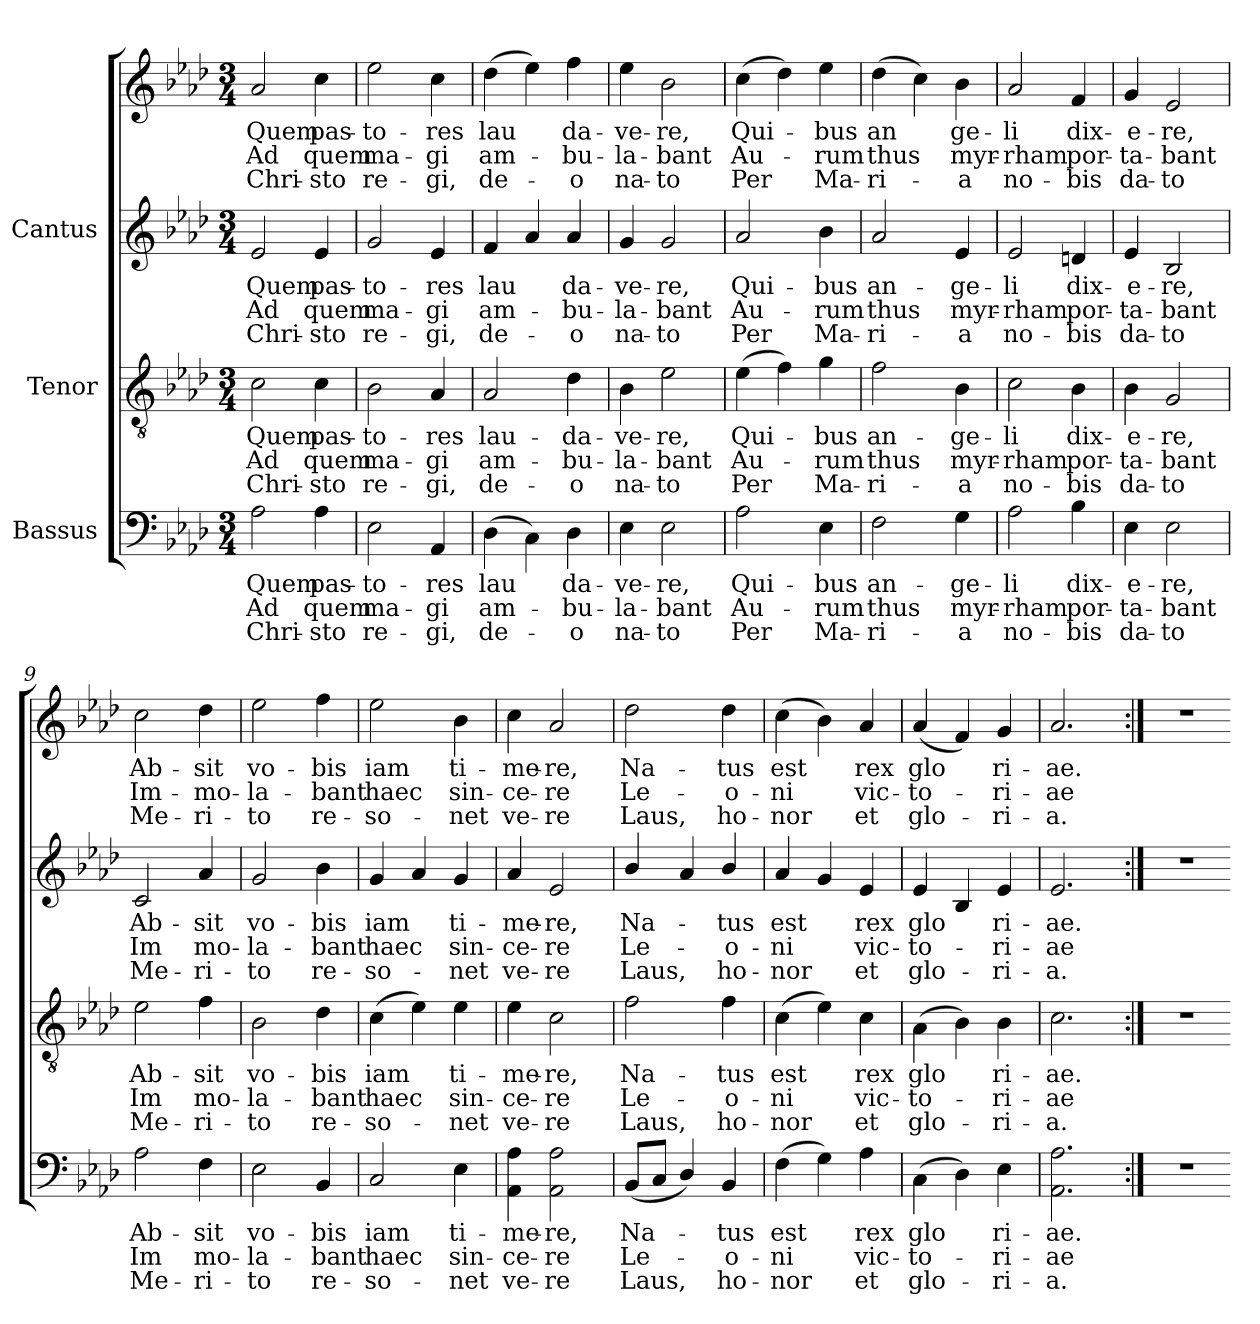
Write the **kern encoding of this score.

**kern	**text	**text	**text	**kern	**text	**text	**text	**kern	**text	**text	**text	**kern	**text	**text	**text
*part3	*part3	*part3	*part3	*part2	*part2	*part2	*part2	*part1	*part1	*part1	*part1	*part1	*part1	*part1	*part1
*staff4	*staff4	*staff4	*staff4	*staff3	*staff3	*staff3	*staff3	*staff2	*staff2	*staff2	*staff2	*staff1	*staff1	*staff1	*staff1
*I"Bassus	*	*	*	*I"Tenor	*	*	*	*I"Cantus	*	*	*	*	*	*	*
!!LO:PB:g=z
*stria5	*	*	*	*stria5	*	*	*	*stria5	*	*	*	*stria5	*	*	*
*clefF4	*	*	*	*clefGv2	*	*	*	*clefG2	*	*	*	*clefG2	*	*	*
*k[b-e-a-d-]	*	*	*	*k[b-e-a-d-]	*	*	*	*k[b-e-a-d-]	*	*	*	*k[b-e-a-d-]	*	*	*
*A-:	*	*	*	*A-:	*	*	*	*A-:	*	*	*	*A-:	*	*	*
*M3/4	*	*	*	*M3/4	*	*	*	*M3/4	*	*	*	*M3/4	*	*	*
*MM108	*	*	*	*MM108	*	*	*	*MM108	*	*	*	*MM108	*	*	*
=1	=1	=1	=1	=1	=1	=1	=1	=1	=1	=1	=1	=1	=1	=1	=1
!	!LO:LY:b:cj	!LO:LY:b:cj	!LO:LY:b:cj	!	!LO:LY:b:cj	!LO:LY:b:cj	!LO:LY:b:cj	!	!LO:LY:b:cj	!LO:LY:b:cj	!LO:LY:b:cj	!	!LO:LY:b:cj	!LO:LY:b:cj	!LO:LY:b:cj
2A-\	Quem	Ad	Chri-	2c\	Quem	Ad	Chri-	2e-/	Quem	Ad	Chri-	2a-/	Quem	Ad	Chri-
!	!LO:LY:b:cj	!LO:LY:b:cj	!LO:LY:b:cj	!	!LO:LY:b:cj	!LO:LY:b:cj	!LO:LY:b:cj	!	!LO:LY:b:cj	!LO:LY:b:cj	!LO:LY:b:cj	!	!LO:LY:b:cj	!LO:LY:b:cj	!LO:LY:b:cj
4A-\	-pas-	-quem	sto	4c\	-pas-	-quem	sto	4e-/	-pas-	-quem	sto	4cc\	-pas-	-quem	sto
=2	=2	=2	=2	=2	=2	=2	=2	=2	=2	=2	=2	=2	=2	=2	=2
!	!LO:LY:b:cj	!LO:LY:b:cj	!LO:LY:b:cj	!	!LO:LY:b:cj	!LO:LY:b:cj	!LO:LY:b:cj	!	!LO:LY:b:cj	!LO:LY:b:cj	!LO:LY:b:cj	!	!LO:LY:b:cj	!LO:LY:b:cj	!LO:LY:b:cj
2E-\	to-	-ma-	-re-	2B-\	to-	-ma-	-re-	2g/	to-	-ma-	-re-	2ee-\	to-	-ma-	-re-
!	!LO:LY:b:cj	!LO:LY:b:cj	!LO:LY:b:cj	!	!LO:LY:b:cj	!LO:LY:b:cj	!LO:LY:b:cj	!	!LO:LY:b:cj	!LO:LY:b:cj	!LO:LY:b:cj	!	!LO:LY:b:cj	!LO:LY:b:cj	!LO:LY:b:cj
4AA-/	-res	gi	gi,	4A-/	-res	gi	gi,	4e-/	-res	gi	gi,	4cc\	-res	gi	gi,
=3	=3	=3	=3	=3	=3	=3	=3	=3	=3	=3	=3	=3	=3	=3	=3
!	!LO:LY:b:cj	!LO:LY:b:cj	!LO:LY:b:cj	!	!LO:LY:b:cj	!LO:LY:b:cj	!LO:LY:b:cj	!	!LO:LY:b:cj	!LO:LY:b:cj	!LO:LY:b:cj	!	!LO:LY:b:cj	!LO:LY:b:cj	!LO:LY:b:cj
(>4D-\	lau-	-am-	-de-	2A-/	lau-	-am-	-de-	4f/	lau-	-am-	-de-	(>4dd-\	lau-	-am-	-de-
!	!LO:LY:b:cj	!LO:LY:b:cj	!LO:LY:b:cj	!	!	!	!	!	!LO:LY:b:cj	!LO:LY:b:cj	!LO:LY:b:cj	!	!LO:LY:b:cj	!LO:LY:b:cj	!LO:LY:b:cj
4C\)	-	.	.	.	.	.	.	4a-/	-	.	.	4ee-\)	-	.	.
!	!LO:LY:b:cj	!LO:LY:b:cj	!LO:LY:b:cj	!	!LO:LY:b:cj	!LO:LY:b:cj	!LO:LY:b:cj	!	!LO:LY:b:cj	!LO:LY:b:cj	!LO:LY:b:cj	!	!LO:LY:b:cj	!LO:LY:b:cj	!LO:LY:b:cj
4D-\	da-	-bu-	-o	4d-\	-da-	-bu-	-o	4a-/	da-	-bu-	-o	4ff\	da-	-bu-	-o
=4	=4	=4	=4	=4	=4	=4	=4	=4	=4	=4	=4	=4	=4	=4	=4
!	!LO:LY:b:cj	!LO:LY:b:cj	!LO:LY:b:cj	!	!LO:LY:b:cj	!LO:LY:b:cj	!LO:LY:b:cj	!	!LO:LY:b:cj	!LO:LY:b:cj	!LO:LY:b:cj	!	!LO:LY:b:cj	!LO:LY:b:cj	!LO:LY:b:cj
4E-\	ve-	-la-	-na-	4B-\	ve-	-la-	-na-	4g/	ve-	-la-	-na-	4ee-\	ve-	-la-	-na-
!	!LO:LY:b:cj	!LO:LY:b:cj	!LO:LY:b:cj	!	!LO:LY:b:cj	!LO:LY:b:cj	!LO:LY:b:cj	!	!LO:LY:b:cj	!LO:LY:b:cj	!LO:LY:b:cj	!	!LO:LY:b:cj	!LO:LY:b:cj	!LO:LY:b:cj
2E-\	-re,	bant	to	2e-\	-re,	bant	to	2g/	-re,	bant	to	2b-\	-re,	bant	to
=5	=5	=5	=5	=5	=5	=5	=5	=5	=5	=5	=5	=5	=5	=5	=5
!	!LO:LY:b:cj	!LO:LY:b:cj	!LO:LY:b:cj	!	!LO:LY:b:cj	!LO:LY:b:cj	!LO:LY:b:cj	!	!LO:LY:b:cj	!LO:LY:b:cj	!LO:LY:b:cj	!	!LO:LY:b:cj	!LO:LY:b:cj	!LO:LY:b:cj
2A-\	Qui-	-Au-	-Per	(>4e-\	Qui-	-Au-	-Per	2a-/	-Qui-	-Au-	-Per	(>4cc\	Qui-	-Au-	-Per
!	!	!	!	!	!LO:LY:b:cj	!LO:LY:b:cj	!LO:LY:b:cj	!	!	!	!	!	!LO:LY:b:cj	!LO:LY:b:cj	!LO:LY:b:cj
.	.	.	.	4f\)	.	.	.	.	.	.	.	4dd-\)	.	.	.
!	!LO:LY:b:cj	!LO:LY:b:cj	!LO:LY:b:cj	!	!LO:LY:b:cj	!LO:LY:b:cj	!LO:LY:b:cj	!	!LO:LY:b:cj	!LO:LY:b:cj	!LO:LY:b:cj	!	!LO:LY:b:cj	!LO:LY:b:cj	!LO:LY:b:cj
4E-\	bus	rum	Ma-	4g\	bus	rum	Ma-	4b-\	bus	rum	Ma-	4ee-\	bus	rum	Ma-
=6	=6	=6	=6	=6	=6	=6	=6	=6	=6	=6	=6	=6	=6	=6	=6
!	!LO:LY:b:cj	!LO:LY:b:cj	!LO:LY:b:cj	!	!LO:LY:b:cj	!LO:LY:b:cj	!LO:LY:b:cj	!	!LO:LY:b:cj	!LO:LY:b:cj	!LO:LY:b:cj	!	!LO:LY:b:cj	!LO:LY:b:cj	!LO:LY:b:cj
2F\	-an-	-thus	ri-	2f\	-an-	-thus	ri-	2a-/	an-	-thus	ri-	(>4dd-\	-an-	-thus	ri-
!	!	!	!	!	!	!	!	!	!	!	!	!	!LO:LY:b:cj	!LO:LY:b:cj	!LO:LY:b:cj
.	.	.	.	.	.	.	.	.	.	.	.	4cc\)	-	.	.
!	!LO:LY:b:cj	!LO:LY:b:cj	!LO:LY:b:cj	!	!LO:LY:b:cj	!LO:LY:b:cj	!LO:LY:b:cj	!	!LO:LY:b:cj	!LO:LY:b:cj	!LO:LY:b:cj	!	!LO:LY:b:cj	!LO:LY:b:cj	!LO:LY:b:cj
4G\	-ge-	-myr-	-a	4B-\	-ge-	-myr-	-a	4e-/	-ge-	-myr-	-a	4b-\	ge-	-myr-	-a
=7	=7	=7	=7	=7	=7	=7	=7	=7	=7	=7	=7	=7	=7	=7	=7
!	!LO:LY:b:cj	!LO:LY:b:cj	!LO:LY:b:cj	!	!LO:LY:b:cj	!LO:LY:b:cj	!LO:LY:b:cj	!	!LO:LY:b:cj	!LO:LY:b:cj	!LO:LY:b:cj	!	!LO:LY:b:cj	!LO:LY:b:cj	!LO:LY:b:cj
2A-\	li	rham	no-	2c\	li	rham	no-	2e-/	li	rham	no-	2a-/	li	rham	no-
!	!LO:LY:b:cj	!LO:LY:b:cj	!LO:LY:b:cj	!	!LO:LY:b:cj	!LO:LY:b:cj	!LO:LY:b:cj	!	!LO:LY:b:cj	!LO:LY:b:cj	!LO:LY:b:cj	!	!LO:LY:b:cj	!LO:LY:b:cj	!LO:LY:b:cj
4B-\	-dix-	-por-	-bis	4B-\	-dix-	-por-	-bis	4dn/	-dix-	-por-	-bis	4f/	-dix-	-por-	-bis
!!LO:LB:g=z
=8	=8	=8	=8	=8	=8	=8	=8	=8	=8	=8	=8	=8	=8	=8	=8
!	!LO:LY:b:cj	!LO:LY:b:cj	!LO:LY:b:cj	!	!LO:LY:b:cj	!LO:LY:b:cj	!LO:LY:b:cj	!	!LO:LY:b:cj	!LO:LY:b:cj	!LO:LY:b:cj	!	!LO:LY:b:cj	!LO:LY:b:cj	!LO:LY:b:cj
4E-\	e-	-ta-	-da-	4B-\	e-	-ta-	-da-	4e-/	e-	-ta-	-da-	4g/	e-	-ta-	-da-
!	!LO:LY:b:cj	!LO:LY:b:cj	!LO:LY:b:cj	!	!LO:LY:b:cj	!LO:LY:b:cj	!LO:LY:b:cj	!	!LO:LY:b:cj	!LO:LY:b:cj	!LO:LY:b:cj	!	!LO:LY:b:cj	!LO:LY:b:cj	!LO:LY:b:cj
2E-\	-re,	bant	to	2G/	-re,	bant	to	2B-/	-re,	bant	to	2e-/	-re,	bant	to
=9	=9	=9	=9	=9	=9	=9	=9	=9	=9	=9	=9	=9	=9	=9	=9
!	!LO:LY:b:cj	!LO:LY:b:cj	!LO:LY:b:cj	!	!LO:LY:b:cj	!LO:LY:b:cj	!LO:LY:b:cj	!	!LO:LY:b:cj	!LO:LY:b:cj	!LO:LY:b:cj	!	!LO:LY:b:cj	!LO:LY:b:cj	!LO:LY:b:cj
2A-\	Ab-	-Im	Me-	2e-\	Ab-	-Im	Me-	2c/	-Ab-	-Im	Me-	2cc\	Ab-	-Im-	-Me-
!	!LO:LY:b:cj	!LO:LY:b:cj	!LO:LY:b:cj	!	!LO:LY:b:cj	!LO:LY:b:cj	!LO:LY:b:cj	!	!LO:LY:b:cj	!LO:LY:b:cj	!LO:LY:b:cj	!	!LO:LY:b:cj	!LO:LY:b:cj	!LO:LY:b:cj
4F\	-sit	mo-	-ri-	4f\	-sit	mo-	-ri-	4a-/	-sit	mo-	-ri-	4dd-\	-sit	mo-	-ri-
=10	=10	=10	=10	=10	=10	=10	=10	=10	=10	=10	=10	=10	=10	=10	=10
!	!LO:LY:b:cj	!LO:LY:b:cj	!LO:LY:b:cj	!	!LO:LY:b:cj	!LO:LY:b:cj	!LO:LY:b:cj	!	!LO:LY:b:cj	!LO:LY:b:cj	!LO:LY:b:cj	!	!LO:LY:b:cj	!LO:LY:b:cj	!LO:LY:b:cj
2E-\	-vo-	-la-	-to	2B-\	-vo-	-la-	-to	2g/	-vo-	-la-	-to	2ee-\	-vo-	-la-	-to
!	!LO:LY:b:cj	!LO:LY:b:cj	!LO:LY:b:cj	!	!LO:LY:b:cj	!LO:LY:b:cj	!LO:LY:b:cj	!	!LO:LY:b:cj	!LO:LY:b:cj	!LO:LY:b:cj	!	!LO:LY:b:cj	!LO:LY:b:cj	!LO:LY:b:cj
4BB-/	bis	bant	re-	4d-\	bis	bant	re-	4b-\	bis	bant	re-	4ff\	bis	bant	re-
=11	=11	=11	=11	=11	=11	=11	=11	=11	=11	=11	=11	=11	=11	=11	=11
!	!LO:LY:b:cj	!LO:LY:b:cj	!LO:LY:b:cj	!	!LO:LY:b:cj	!LO:LY:b:cj	!LO:LY:b:cj	!	!LO:LY:b:cj	!LO:LY:b:cj	!LO:LY:b:cj	!	!LO:LY:b:cj	!LO:LY:b:cj	!LO:LY:b:cj
2C/	-iam	haec	so-	(>4c\	-iam	haec	so-	4g/	iam	haec	so-	2ee-\	-iam	haec	so-
!	!	!	!	!	!LO:LY:b:cj	!LO:LY:b:cj	!LO:LY:b:cj	!	!LO:LY:b:cj	!LO:LY:b:cj	!LO:LY:b:cj	!	!	!	!
.	.	.	.	4e-\)	-	.	.	4a-/	-	.	.	.	.	.	.
!	!LO:LY:b:cj	!LO:LY:b:cj	!LO:LY:b:cj	!	!LO:LY:b:cj	!LO:LY:b:cj	!LO:LY:b:cj	!	!LO:LY:b:cj	!LO:LY:b:cj	!LO:LY:b:cj	!	!LO:LY:b:cj	!LO:LY:b:cj	!LO:LY:b:cj
4E-\	-ti-	-sin-	-net	4e-\	ti-	-sin-	-net	4g/	ti-	-sin-	-net	4b-\	-ti-	-sin-	-net
=12	=12	=12	=12	=12	=12	=12	=12	=12	=12	=12	=12	=12	=12	=12	=12
!	!LO:LY:b:cj	!LO:LY:b:cj	!LO:LY:b:cj	!	!LO:LY:b:cj	!LO:LY:b:cj	!LO:LY:b:cj	!	!LO:LY:b:cj	!LO:LY:b:cj	!LO:LY:b:cj	!	!LO:LY:b:cj	!LO:LY:b:cj	!LO:LY:b:cj
4A-\ 4AA-\	me-	-ce-	-ve-	4e-\	me-	-ce-	-ve-	4a-/	me-	-ce-	-ve-	4cc\	me-	-ce-	-ve-
!	!LO:LY:b:cj	!LO:LY:b:cj	!LO:LY:b:cj	!	!LO:LY:b:cj	!LO:LY:b:cj	!LO:LY:b:cj	!	!LO:LY:b:cj	!LO:LY:b:cj	!LO:LY:b:cj	!	!LO:LY:b:cj	!LO:LY:b:cj	!LO:LY:b:cj
2A-\ 2AA-\	-re,	re	re	2c\	-re,	re	re	2e-/	-re,	re	re	2a-/	-re,	re	re
=13	=13	=13	=13	=13	=13	=13	=13	=13	=13	=13	=13	=13	=13	=13	=13
!	!LO:LY:b:cj	!LO:LY:b:cj	!LO:LY:b:cj	!	!LO:LY:b:cj	!LO:LY:b:cj	!LO:LY:b:cj	!	!LO:LY:b:cj	!LO:LY:b:cj	!LO:LY:b:cj	!	!LO:LY:b:cj	!LO:LY:b:cj	!LO:LY:b:cj
(<8BB-/L	Na-	-Le-	-Laus,	2f\	Na-	-Le-	-Laus,	4b-/	-Na-	-Le-	-Laus,	2dd-\	Na-	-Le-	-Laus,
!	!LO:LY:b:cj	!LO:LY:b:cj	!LO:LY:b:cj	!	!	!	!	!	!	!	!	!	!	!	!
8C/J	.	.	.	.	.	.	.	.	.	.	.	.	.	.	.
!	!LO:LY:b:cj	!LO:LY:b:cj	!LO:LY:b:cj	!	!	!	!	!	!LO:LY:b:cj	!LO:LY:b:cj	!LO:LY:b:cj	!	!	!	!
4D-/)	.	.	.	.	.	.	.	4a-/	.	.	.	.	.	.	.
!	!LO:LY:b:cj	!LO:LY:b:cj	!LO:LY:b:cj	!	!LO:LY:b:cj	!LO:LY:b:cj	!LO:LY:b:cj	!	!LO:LY:b:cj	!LO:LY:b:cj	!LO:LY:b:cj	!	!LO:LY:b:cj	!LO:LY:b:cj	!LO:LY:b:cj
4BB-/	tus	o-	-ho-	4f\	tus	o-	-ho-	4b-/	tus	o-	-ho-	4dd-\	tus	o-	-ho-
=14	=14	=14	=14	=14	=14	=14	=14	=14	=14	=14	=14	=14	=14	=14	=14
!	!LO:LY:b:cj	!LO:LY:b:cj	!LO:LY:b:cj	!	!LO:LY:b:cj	!LO:LY:b:cj	!LO:LY:b:cj	!	!LO:LY:b:cj	!LO:LY:b:cj	!LO:LY:b:cj	!	!LO:LY:b:cj	!LO:LY:b:cj	!LO:LY:b:cj
(>4F\	-est	ni	nor	(>4c\	-est	ni	nor	4a-/	est	ni	nor	(>4cc\	-est	ni	nor
!	!LO:LY:b:cj	!LO:LY:b:cj	!LO:LY:b:cj	!	!LO:LY:b:cj	!LO:LY:b:cj	!LO:LY:b:cj	!	!LO:LY:b:cj	!LO:LY:b:cj	!LO:LY:b:cj	!	!LO:LY:b:cj	!LO:LY:b:cj	!LO:LY:b:cj
4G\)	.	.	.	4e-\)	.	.	.	4g/	.	.	.	4b-\)	.	.	.
!	!LO:LY:b:cj	!LO:LY:b:cj	!LO:LY:b:cj	!	!LO:LY:b:cj	!LO:LY:b:cj	!LO:LY:b:cj	!	!LO:LY:b:cj	!LO:LY:b:cj	!LO:LY:b:cj	!	!LO:LY:b:cj	!LO:LY:b:cj	!LO:LY:b:cj
4A-\	rex	vic-	-et	4c\	rex	vic-	-et	4e-/	rex	vic-	-et	4a-/	rex	vic-	-et
!!LO:PB:g=z
=15	=15	=15	=15	=15	=15	=15	=15	=15	=15	=15	=15	=15	=15	=15	=15
!	!LO:LY:b:cj	!LO:LY:b:cj	!LO:LY:b:cj	!	!LO:LY:b:cj	!LO:LY:b:cj	!LO:LY:b:cj	!	!LO:LY:b:cj	!LO:LY:b:cj	!LO:LY:b:cj	!	!LO:LY:b:cj	!LO:LY:b:cj	!LO:LY:b:cj
(>4C\	glo-	-to-	-glo-	(>4A-\	glo-	-to-	-glo-	4e-/	-glo-	-to-	-glo-	(<4a-/	glo-	-to-	-glo-
!	!LO:LY:b:cj	!LO:LY:b:cj	!LO:LY:b:cj	!	!LO:LY:b:cj	!LO:LY:b:cj	!LO:LY:b:cj	!	!LO:LY:b:cj	!LO:LY:b:cj	!LO:LY:b:cj	!	!LO:LY:b:cj	!LO:LY:b:cj	!LO:LY:b:cj
4D-\)	-	.	.	4B-\)	-	.	.	4B-/	-	.	.	4f/)	-	.	.
!	!LO:LY:b:cj	!LO:LY:b:cj	!LO:LY:b:cj	!	!LO:LY:b:cj	!LO:LY:b:cj	!LO:LY:b:cj	!	!LO:LY:b:cj	!LO:LY:b:cj	!LO:LY:b:cj	!	!LO:LY:b:cj	!LO:LY:b:cj	!LO:LY:b:cj
4E-\	ri-	-ri-	-ri-	4B-\	ri-	-ri-	-ri-	4e-/	ri-	-ri-	-ri-	4g/	ri-	-ri-	-ri-
=16	=16	=16	=16	=16	=16	=16	=16	=16	=16	=16	=16	=16	=16	=16	=16
!	!LO:LY:b:cj	!LO:LY:b:cj	!LO:LY:b:cj	!	!LO:LY:b:cj	!LO:LY:b:cj	!LO:LY:b:cj	!	!LO:LY:b:cj	!LO:LY:b:cj	!LO:LY:b:cj	!	!LO:LY:b:cj	!LO:LY:b:cj	!LO:LY:b:cj
2.A-\ 2.AA-\	-ae.	ae	a.	2.c\	-ae.	ae	a.	2.e-/	ae.	ae	a.	2.a-/	-ae.	ae	a.
=17:|!	=17:|!	=17:|!	=17:|!	=17:|!	=17:|!	=17:|!	=17:|!	=17:|!	=17:|!	=17:|!	=17:|!	=17:|!	=17:|!	=17:|!	=17:|!
2.r	.	.	.	2.r	.	.	.	2.r	.	.	.	2.r	.	.	.
=	==	==	==	=	==	==	==	==	==	==	==	==	==	==	==
*-	*-	*-	*-	*-	*-	*-	*-	*-	*-	*-	*-	*-	*-	*-	*-
